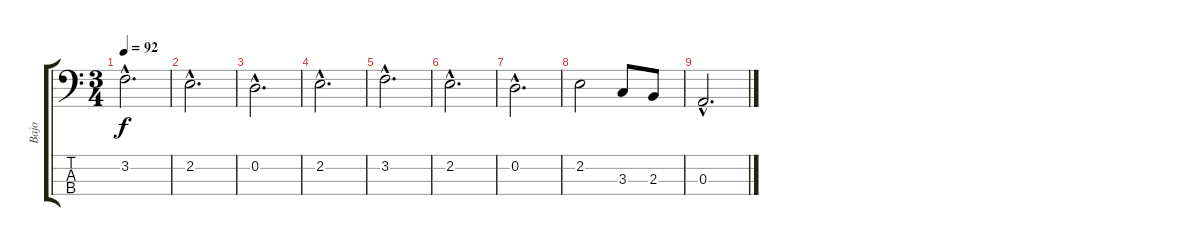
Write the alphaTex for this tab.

\track ("Bajo" "Bajo") {instrument electricbassfinger}
\staff {score tabs}
\tuning (G2 D2 A1 E1) {hide}
\ts (3 4)
\tempo 92
\clef f4
\ks c
3.2{hac}.2{d dy f} |
2.2{hac}.2{d} |
0.2{hac}.2{d} |
2.2{hac}.2{d} |
3.2{hac}.2{d} |
2.2{hac}.2{d} |
0.2{hac}.2{d} |
2.2.2 3.3.8 2.3.8 |
0.3{hac}.2{d}
